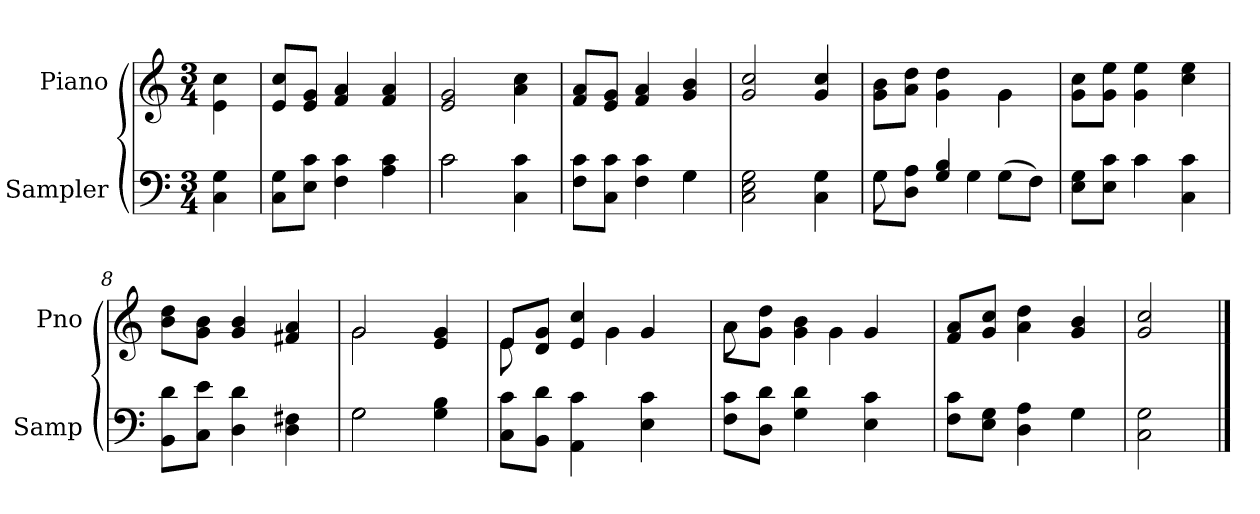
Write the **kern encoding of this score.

**kern	**kern
*part2	*part1
*staff2	*staff1
*I"Sampler	*I"Piano
*I'Samp	*I'Pno
*clefF4	*clefG2
*M3/4	*M3/4
=1	=1
4C 4G	4e\ 4cc\
=2	=2
8C\ 8G\L	8e/ 8cc/L
8E\ 8c\J	8e/ 8g/J
4F 4c	4f 4a
4A 4c	4f 4a
=3	=3
*^	*
2c\	2c	2e 2g
4C 4c	4ryy	4a 4cc
=4	=4	=4
8F\ 8c\L	2ryy	8f/ 8a/L
8C\ 8c\J	.	8e/ 8g/J
4F 4c	.	4f 4a
4G\	4G	4g 4b
*v	*v	*
=5	=5
2C 2E 2G	2g 2cc
4C 4G	4g 4cc
=6	=6
*^	*^
8G\L	8G	8g\ 8b\L	2ryy
8D\ 8A\J	4ryy	8a\ 8dd\J	.
4G 4B	.	4g 4dd	.
.	4G	.	.
(8G\L	.	4g\	4g
8F\J)	8ryy	.	.
*	*	*v	*v
=7	=7	=7
8E\ 8G\L	4ryy	8g\ 8cc\L
8E\ 8c\J	.	8g\ 8ee\J
4c\	4c	4g 4ee
4C 4c	4ryy	4cc 4ee
*v	*v	*
=8	=8
8BB\ 8d\L	8b\ 8dd\L
8C\ 8e\J	8g\ 8b\J
4D 4d	4g 4b
4D 4F#X	4f#X 4a
=9	=9
*^	*^
2G\	2G	2g/	2g
4G 4B	4ryy	4e 4g	4ryy
*v	*v	*	*
=10	=10	=10
8C\ 8c\L	8e/L	8e
8BB\ 8d\J	8d/ 8g/J	4ryy
4AA 4c	4e 4cc	.
.	.	4g
4E 4c	4g/	.
.	.	8ryy
=11	=11	=11
8F\ 8c\L	8a\L	8a
8D\ 8d\J	8g\ 8dd\J	4ryy
4G 4d	4g\ 4b\	.
.	.	4g
4E 4c	4g/	.
.	.	8ryy
*	*v	*v
=12	=12
*^	*
8F\ 8c\L	2ryy	8f/ 8a/L
8E\ 8G\J	.	8g/ 8cc/J
4D 4A	.	4a 4dd
4G\	4G	4g 4b
*v	*v	*
=13	=13
2C 2G	2g 2cc
==	==
*-	*-
